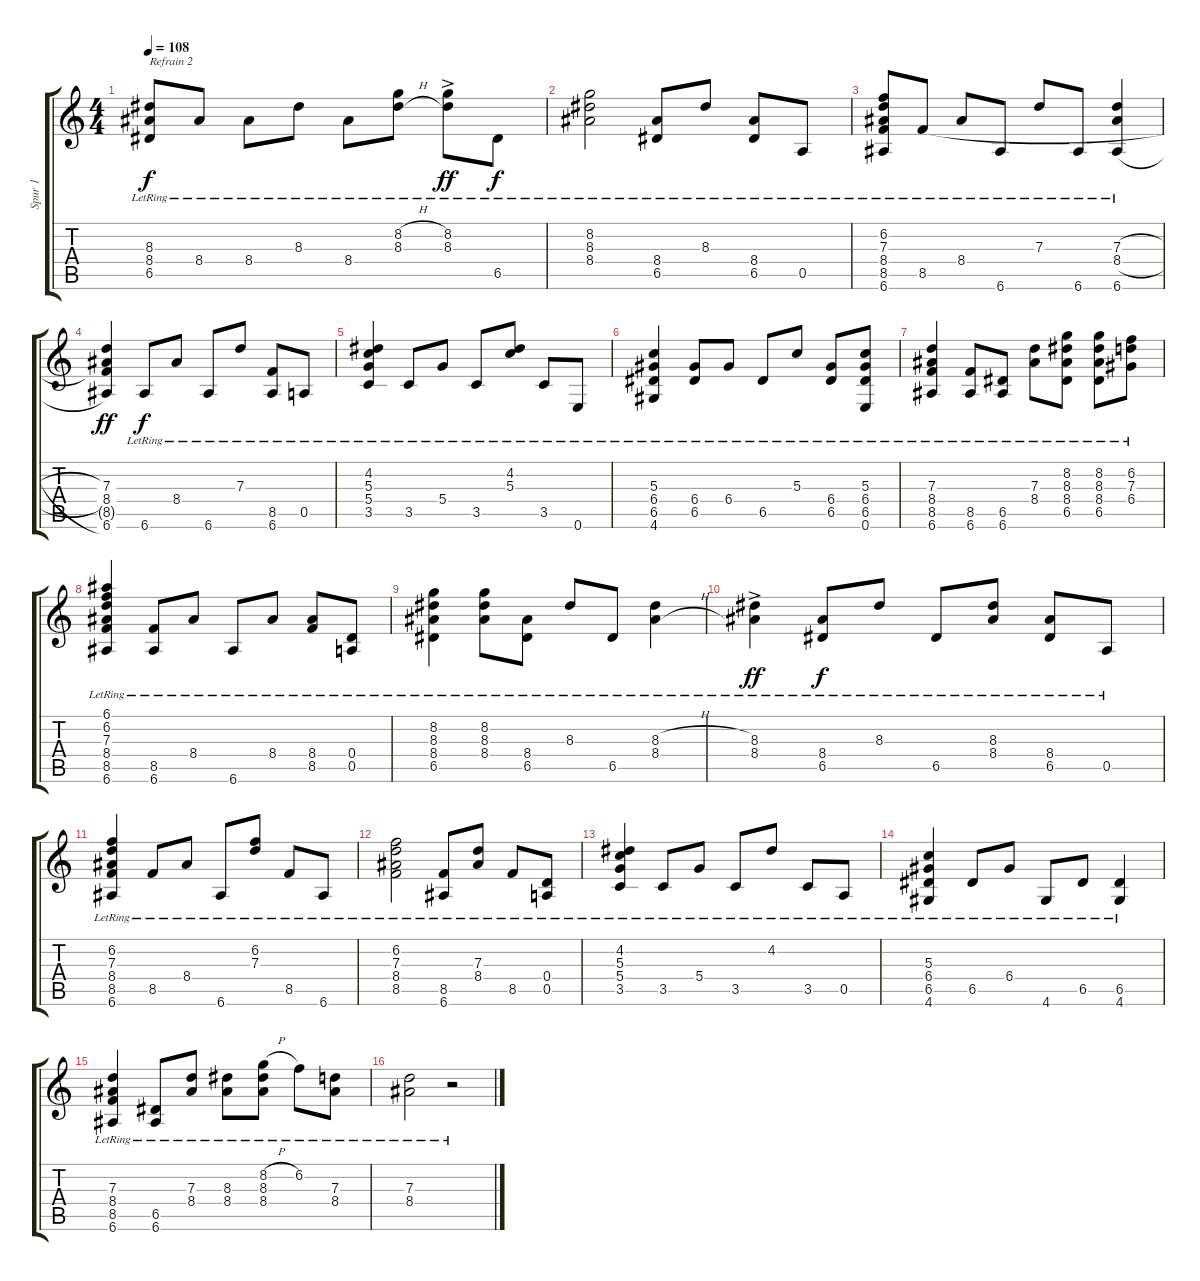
\track ("Spur 1" "Spur 1") {instrument electricguitarclean}
\staff {score tabs}
\tuning (E4 B3 G3 D3 A2 E2) {hide}
\ts (4 4)
\tempo 108
\clef g2
\ks c
(8.3{lr} 8.4{lr} 6.5{lr}).8{txt "Refrain 2" dy f} 8.4{lr}.8 8.4{lr}.8 8.3{lr}.8 8.4{lr}.8 (8.2{h lr} 8.3{h lr}).8 (8.2{ac lr} 8.3{ac}).8{dy ff} 6.5{lr}.8{dy f} |
(8.2{lr} 8.3{lr} 8.4{lr}).2 (8.4{lr} 6.5{lr}).8 8.3{lr}.8 (8.4{lr} 6.5{lr}).8 0.5{lr}.8 |
(6.2{lr} 7.3{lr} 8.4{lr} 8.5{lr} 6.6{lr}).8 8.5{lr}.8 8.4{lr}.8 6.6{lr}.8 7.3{lr}.8 6.6{lr}.8 (7.3{h lr} 8.4{h lr} 6.6{h lr}).4 |
(7.3 8.4 8.5{t} 6.6).4{dy ff} 6.6{lr}.8{dy f} 8.4{lr}.8 6.6{lr}.8 7.3{lr}.8 (8.5{lr} 6.6{lr}).8 0.5{lr}.8 |
(4.2{lr} 5.3{lr} 5.4{lr} 3.5{lr}).4 3.5{lr}.8 5.4{lr}.8 3.5{lr}.8 (4.2{lr} 5.3{lr}).8 3.5{lr}.8 0.6{lr}.8 |
(5.3{lr} 6.4{lr} 6.5{lr} 4.6{lr}).4 (6.4{lr} 6.5{lr}).8 6.4{lr}.8 6.5{lr}.8 5.3{lr}.8 (6.4{lr} 6.5{lr}).8 (5.3{lr} 6.4{lr} 6.5{lr} 0.6{lr}).8 |
(7.3{lr} 8.4{lr} 8.5{lr} 6.6{lr}).4 (8.5{lr} 6.6{lr}).8 (6.5{lr} 6.6{lr}).8 (7.3{lr} 8.4{lr}).8 (8.2{lr} 8.3{lr} 8.4{lr} 6.5{lr}).8 (8.2{lr} 8.3{lr} 8.4{lr} 6.5{lr}).8 (6.2{lr} 7.3{lr} 6.4{lr}).8 |
(6.1{lr} 6.2{lr} 7.3{lr} 8.4{lr} 8.5{lr} 6.6{lr}).4 (8.5{lr} 6.6{lr}).8 8.4{lr}.8 6.6{lr}.8 8.4{lr}.8 (8.4{lr} 8.5{lr}).8 (0.4{lr} 0.5{lr}).8 |
(8.2{lr} 8.3{lr} 8.4{lr} 6.5{lr}).4 (8.2{lr} 8.3{lr} 8.4{lr}).8 (8.4{lr} 6.5{lr}).8 8.3{lr}.8 6.5{lr}.8 (8.3{h lr} 8.4{h lr}).4 |
(8.3{ac lr} 8.4{ac}).4{dy ff} (8.4{lr} 6.5{lr}).8{dy f} 8.3{lr}.8 6.5{lr}.8 (8.3{lr} 8.4{lr}).8 (8.4{lr} 6.5{lr}).8 0.5{lr}.8 |
(6.2{lr} 7.3{lr} 8.4{lr} 8.5{lr} 6.6{lr}).4 8.5{lr}.8 8.4{lr}.8 6.6{lr}.8 (6.2 7.3{lr}).8 8.5{lr}.8 6.6{lr}.8 |
(6.2{lr} 7.3{lr} 8.4{lr} 8.5{lr}).2 (8.5{lr} 6.6{lr}).8 (7.3{lr} 8.4{lr}).8 8.5{lr}.8 (0.4{lr} 0.5{lr}).8 |
(4.2{lr} 5.3{lr} 5.4{lr} 3.5{lr}).4 3.5{lr}.8 5.4{lr}.8 3.5{lr}.8 4.2{lr}.8 3.5{lr}.8 0.5{lr}.8 |
(5.3{lr} 6.4{lr} 6.5{lr} 4.6{lr}).4 6.5{lr}.8 6.4{lr}.8 4.6{lr}.8 6.5{lr}.8 (6.5{lr} 4.6{lr}).4 |
(7.3{lr} 8.4{lr} 8.5{lr} 6.6{lr}).4 (6.5{lr} 6.6{lr}).8 (7.3{lr} 8.4{lr}).8 (8.3{lr} 8.4{lr}).8 (8.2{h lr} 8.3{lr} 8.4{lr}).8 6.2{lr}.8 (7.3{lr} 8.4{lr}).8 |
(7.3{lr} 8.4{lr}).2 r.2
